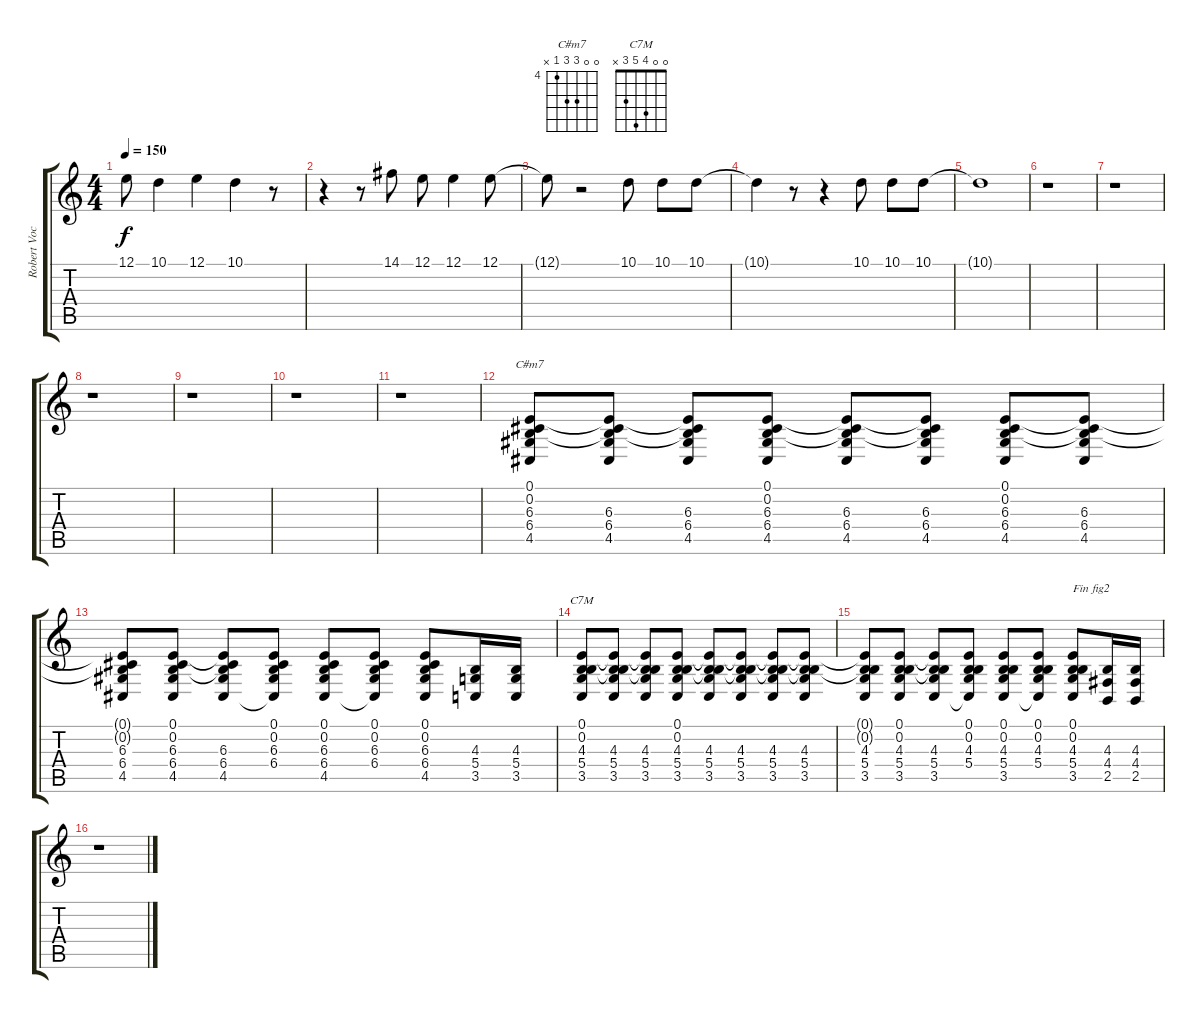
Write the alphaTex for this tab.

\track ("Robert Vocal" "Robert Voc") {instrument sopranosax}
\staff {score tabs}
\tuning (E4 B3 G3 D3 A2 E2) {hide}
\chord ("C#m7" 0 0 6 6 4 x) {firstfret 4}
\chord ("C7M" 0 0 4 5 3 x)
\ts (4 4)
\tempo 150
\clef g2
\ks c
12.1{t}.8{dy f} 10.1.4 12.1.4 10.1.4 r.8 |
r.4 r.8 14.1.8 12.1.8 12.1.4 12.1.8 |
12.1{t}.8 r.2 10.1.8 10.1.8 10.1.8 |
10.1{t}.4 r.8 r.4 10.1.8 10.1.8 10.1.8 |
10.1{t}.1 |
r.1 |
r.1 |
r.1 |
r.1 |
r.1 |
r.1 |
(0.1 0.2 6.3 6.4 4.5).8{ch "C#m7" volume 0} (0.1{t} 0.2{t} 6.3 6.4 4.5).8 (0.1{t} 0.2{t} 6.3 6.4 4.5).8 (0.1 0.2 6.3 6.4 4.5).8 (0.1{t} 0.2{t} 6.3 6.4 4.5).8 (0.1{t} 0.2{t} 6.3 6.4 4.5).8 (0.1 0.2 6.3 6.4 4.5).8 (0.1{t} 0.2{t} 6.3 6.4 4.5).8 |
(0.1{t} 0.2{t} 6.3 6.4 4.5).8 (0.1 0.2 6.3 6.4 4.5).8 (0.1{t} 0.2{t} 6.3 6.4 4.5).8 (0.1 0.2 6.3 6.4 4.5{t}).8 (0.1 0.2 6.3 6.4 4.5).8 (0.1 0.2 6.3 6.4 4.5{t}).8 (0.1 0.2 6.3 6.4 4.5).8 (4.3 5.4 3.5).16 (4.3 5.4 3.5).16 |
(0.1 0.2 4.3 5.4 3.5).8{ch "C7M"} (0.1{t} 0.2{t} 4.3 5.4 3.5).8 (0.1{t} 0.2{t} 4.3 5.4 3.5).8 (0.1 0.2 4.3 5.4 3.5).8 (0.1{t} 0.2{t} 4.3 5.4 3.5).8 (0.1{t} 0.2{t} 4.3 5.4 3.5).8 (0.1{t} 0.2{t} 4.3 5.4 3.5).8 (0.1{t} 0.2{t} 4.3 5.4 3.5).8 |
(0.1{t} 0.2{t} 4.3 5.4 3.5).8 (0.1 0.2 4.3 5.4 3.5).8 (0.1{t} 0.2{t} 4.3 5.4 3.5).8 (0.1 0.2 4.3 5.4 3.5{t}).8 (0.1 0.2 4.3 5.4 3.5).8 (0.1 0.2 4.3 5.4 3.5{t}).8 (0.1 0.2 4.3 5.4 3.5).8{txt "Fin fig2"} (4.3 4.4 2.5).16 (4.3 4.4 2.5).16 |
r.1
